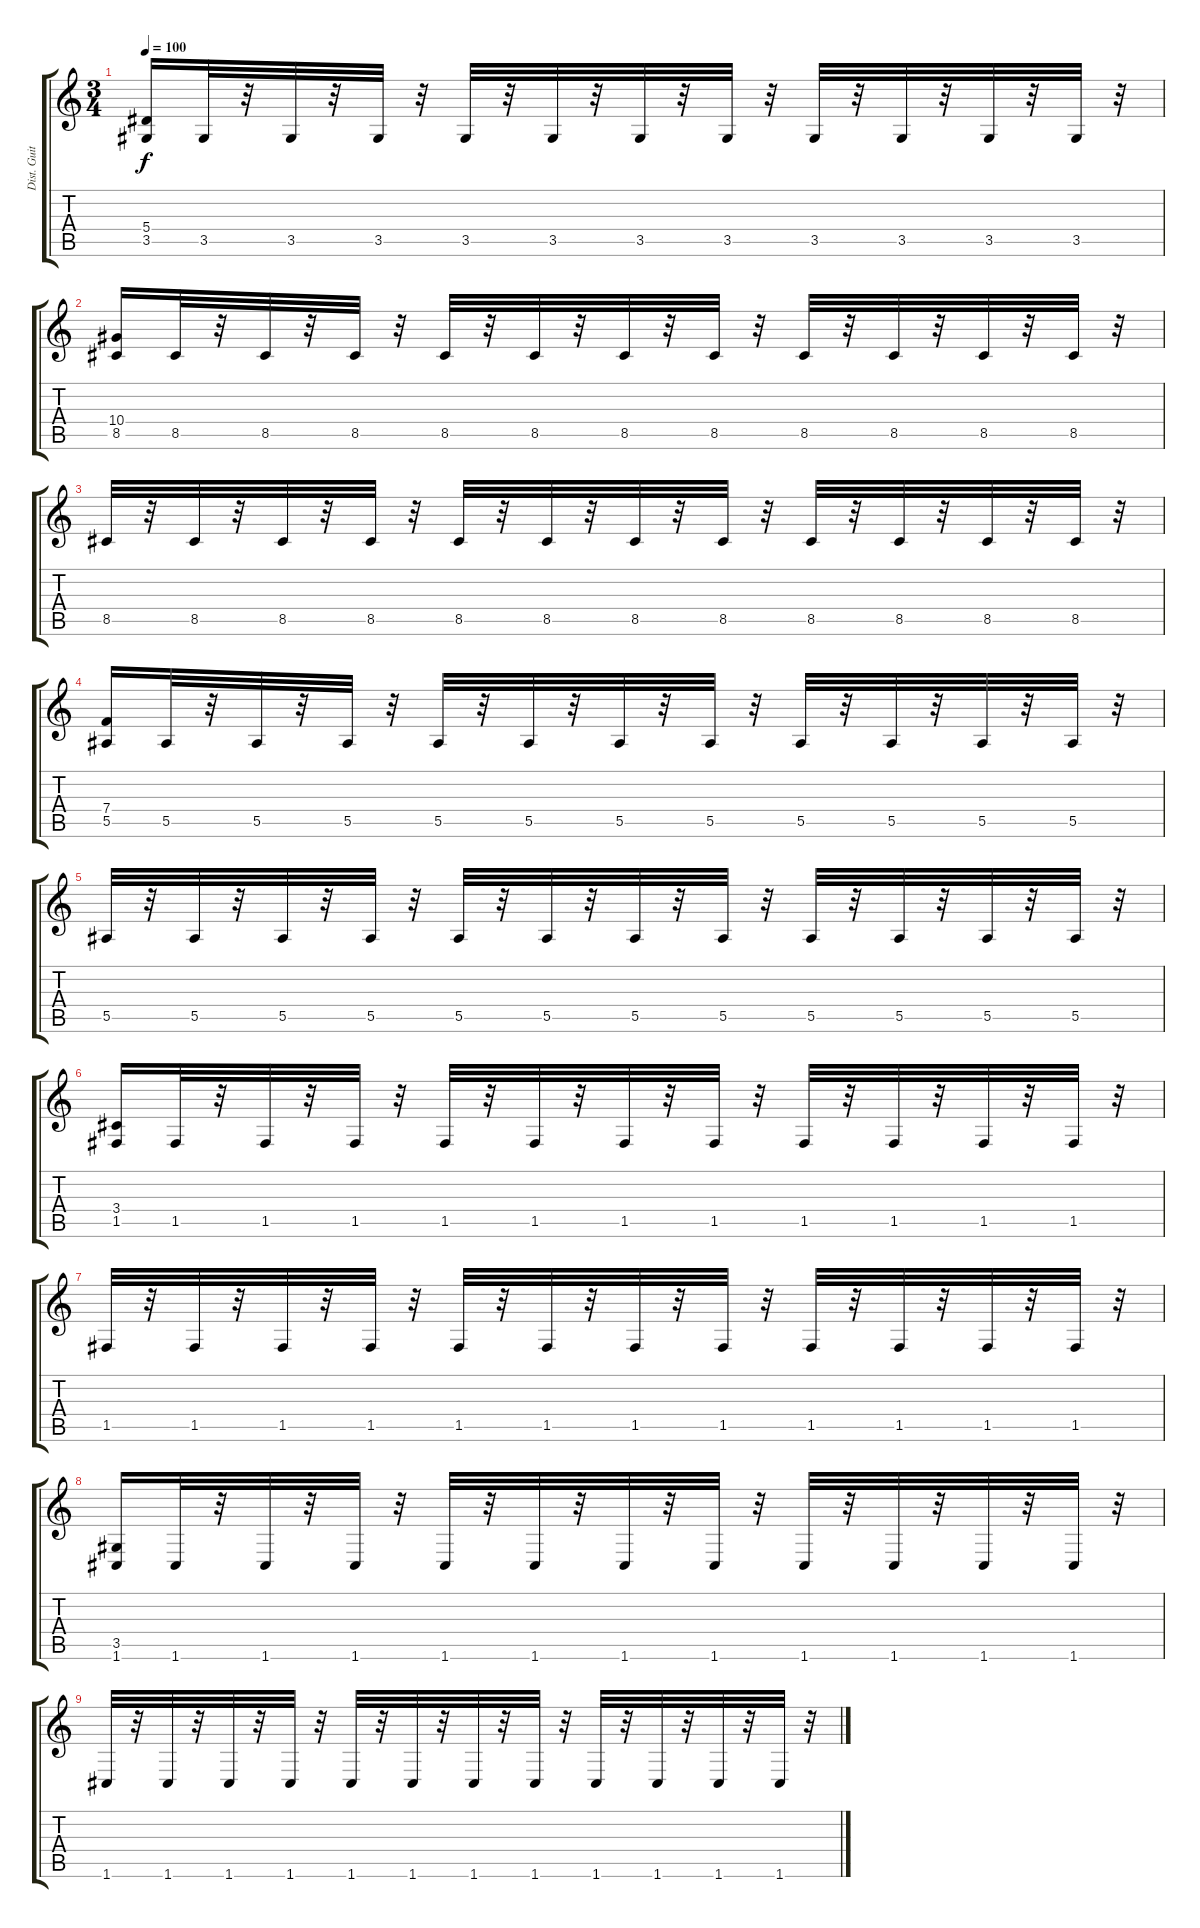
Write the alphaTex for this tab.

\track ("Dist. Guitar" "Dist. Guit") {instrument distortionguitar}
\staff {score tabs}
\tuning (C4 G3 Eb3 Bb2 F2 C2) {hide}
\ts (3 4)
\tempo 100
\clef g2
\ks c
(5.4 3.5).16{dy f} 3.5.32 r.32 3.5.32 r.32 3.5.32 r.32 3.5.32 r.32 3.5.32 r.32 3.5.32 r.32 3.5.32 r.32 3.5.32 r.32 3.5.32 r.32 3.5.32 r.32 3.5.32 r.32 |
(10.4 8.5).16 8.5.32 r.32 8.5.32 r.32 8.5.32 r.32 8.5.32 r.32 8.5.32 r.32 8.5.32 r.32 8.5.32 r.32 8.5.32 r.32 8.5.32 r.32 8.5.32 r.32 8.5.32 r.32 |
8.5.32 r.32 8.5.32 r.32 8.5.32 r.32 8.5.32 r.32 8.5.32 r.32 8.5.32 r.32 8.5.32 r.32 8.5.32 r.32 8.5.32 r.32 8.5.32 r.32 8.5.32 r.32 8.5.32 r.32 |
(7.4 5.5).16 5.5.32 r.32 5.5.32 r.32 5.5.32 r.32 5.5.32 r.32 5.5.32 r.32 5.5.32 r.32 5.5.32 r.32 5.5.32 r.32 5.5.32 r.32 5.5.32 r.32 5.5.32 r.32 |
5.5.32 r.32 5.5.32 r.32 5.5.32 r.32 5.5.32 r.32 5.5.32 r.32 5.5.32 r.32 5.5.32 r.32 5.5.32 r.32 5.5.32 r.32 5.5.32 r.32 5.5.32 r.32 5.5.32 r.32 |
(3.4 1.5).16 1.5.32 r.32 1.5.32 r.32 1.5.32 r.32 1.5.32 r.32 1.5.32 r.32 1.5.32 r.32 1.5.32 r.32 1.5.32 r.32 1.5.32 r.32 1.5.32 r.32 1.5.32 r.32 |
1.5.32 r.32 1.5.32 r.32 1.5.32 r.32 1.5.32 r.32 1.5.32 r.32 1.5.32 r.32 1.5.32 r.32 1.5.32 r.32 1.5.32 r.32 1.5.32 r.32 1.5.32 r.32 1.5.32 r.32 |
(3.5 1.6).16 1.6.32 r.32 1.6.32 r.32 1.6.32 r.32 1.6.32 r.32 1.6.32 r.32 1.6.32 r.32 1.6.32 r.32 1.6.32 r.32 1.6.32 r.32 1.6.32 r.32 1.6.32 r.32 |
1.6.32 r.32 1.6.32 r.32 1.6.32 r.32 1.6.32 r.32 1.6.32 r.32 1.6.32 r.32 1.6.32 r.32 1.6.32 r.32 1.6.32 r.32 1.6.32 r.32 1.6.32 r.32 1.6.32 r.32
